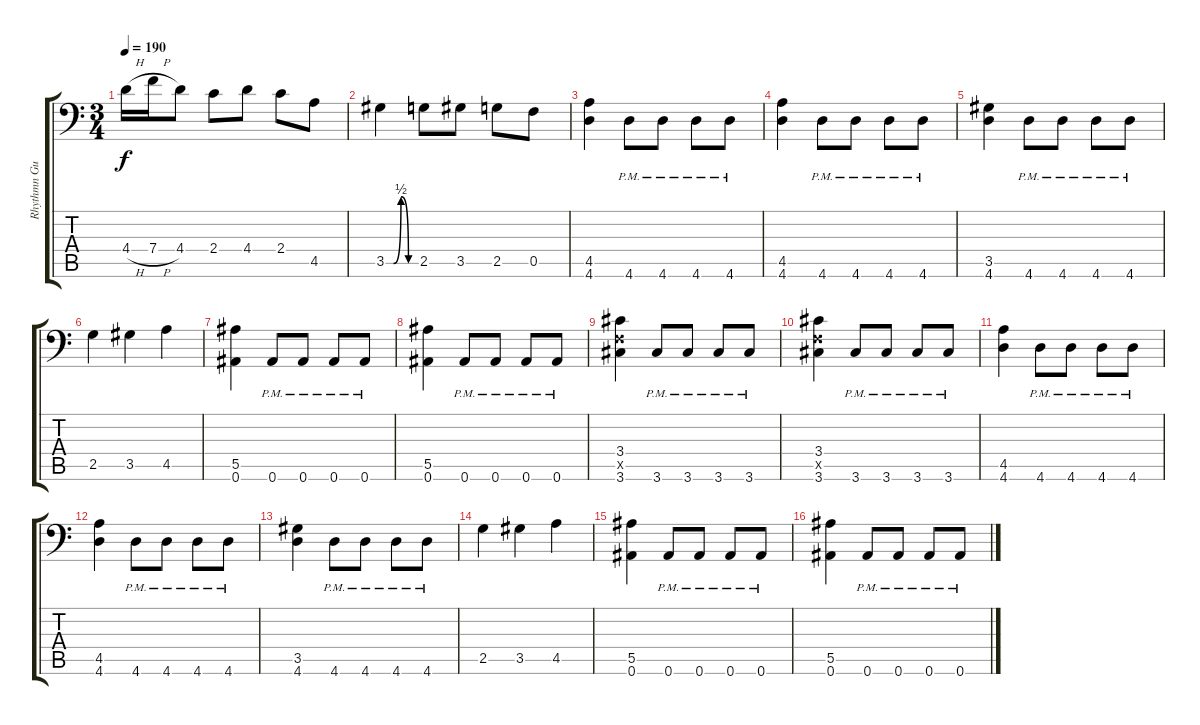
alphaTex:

\track ("Rhythmn Guitar #1" "Rhythmn Gu") {instrument overdrivenguitar}
\staff {score tabs}
\tuning (C4 G3 Eb3 Bb2 F2 Bb1) {hide}
\ts (3 4)
\tempo 190
\clef f4
\ks c
4.4{h}.16{dy f} 7.4{h}.16 4.4.8 2.4.8 4.4.8 2.4.8 4.5.8 |
3.5{be (custom 0 0 15 0 30 2 45 0 60 0)}.4 2.5.8 3.5.8 2.5.8 0.5.8 |
(4.5 4.6).4 4.6{pm}.8 4.6{pm}.8 4.6{pm}.8 4.6{pm}.8 |
(4.5 4.6).4 4.6{pm}.8 4.6{pm}.8 4.6{pm}.8 4.6{pm}.8 |
(3.5 4.6).4 4.6{pm}.8 4.6{pm}.8 4.6{pm}.8 4.6{pm}.8 |
2.5.4 3.5.4 4.5.4 |
(5.5 0.6).4 0.6{pm}.8 0.6{pm}.8 0.6{pm}.8 0.6{pm}.8 |
(5.5 0.6).4 0.6{pm}.8 0.6{pm}.8 0.6{pm}.8 0.6{pm}.8 |
(3.4 0.5{x} 3.6).4 3.6{pm}.8 3.6{pm}.8 3.6{pm}.8 3.6{pm}.8 |
(3.4 0.5{x} 3.6).4 3.6{pm}.8 3.6{pm}.8 3.6{pm}.8 3.6{pm}.8 |
(4.5 4.6).4 4.6{pm}.8 4.6{pm}.8 4.6{pm}.8 4.6{pm}.8 |
(4.5 4.6).4 4.6{pm}.8 4.6{pm}.8 4.6{pm}.8 4.6{pm}.8 |
(3.5 4.6).4 4.6{pm}.8 4.6{pm}.8 4.6{pm}.8 4.6{pm}.8 |
2.5.4 3.5.4 4.5.4 |
(5.5 0.6).4 0.6{pm}.8 0.6{pm}.8 0.6{pm}.8 0.6{pm}.8 |
(5.5 0.6).4 0.6{pm}.8 0.6{pm}.8 0.6{pm}.8 0.6{pm}.8
